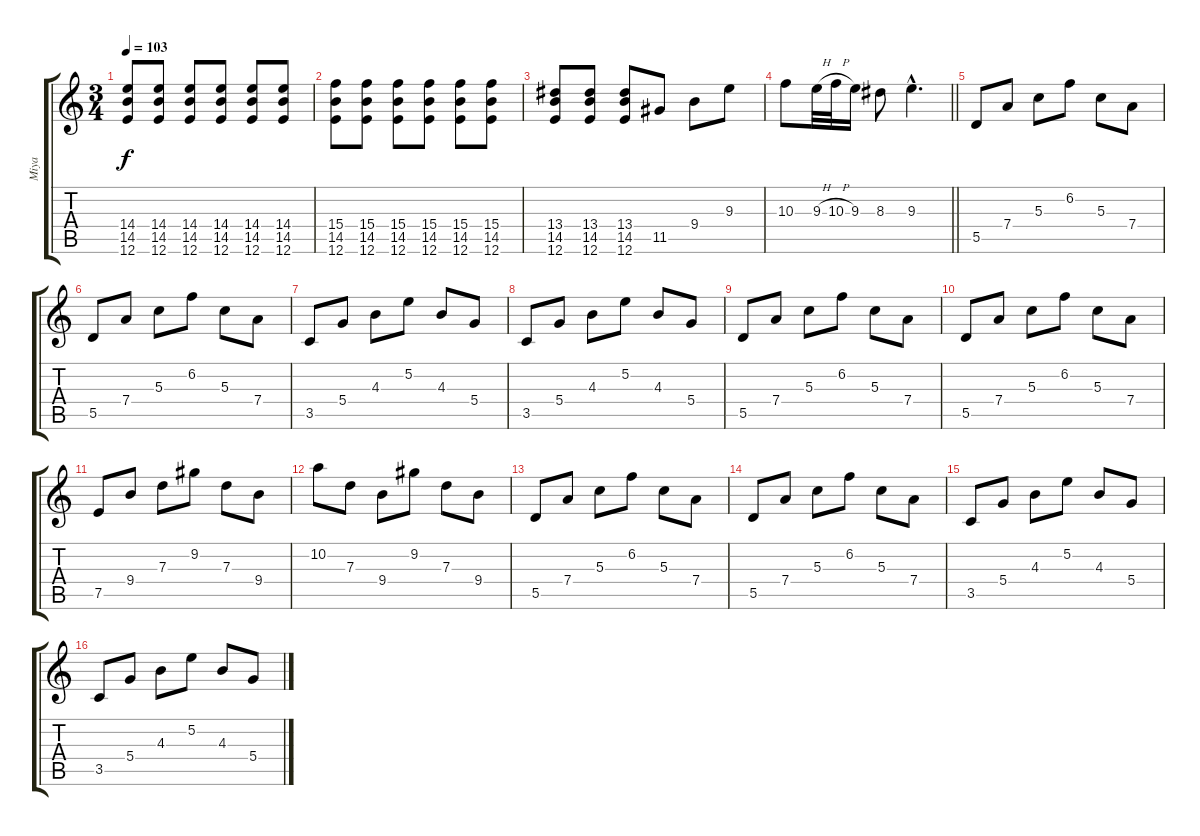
\track ("Miya" "Miya") {instrument overdrivenguitar}
\staff {score tabs}
\tuning (E4 B3 G3 D3 A2 E2) {hide}
\ts (3 4)
\tempo 103
\clef g2
\ks c
(14.4 14.5 12.6).8{dy f} (14.4 14.5 12.6).8 (14.4 14.5 12.6).8 (14.4 14.5 12.6).8 (14.4 14.5 12.6).8 (14.4 14.5 12.6).8 |
(15.4 14.5 12.6).8 (15.4 14.5 12.6).8 (15.4 14.5 12.6).8 (15.4 14.5 12.6).8 (15.4 14.5 12.6).8 (15.4 14.5 12.6).8 |
(13.4 14.5 12.6).8 (13.4 14.5 12.6).8 (13.4 14.5 12.6).8 11.5.8 9.4.8 9.3.8 |
\barLineRight lightlight
10.3.8 9.3{h}.32 10.3{h}.32 9.3.16 8.3.8 9.3{hac}.4{d} |
5.5.8 7.4.8 5.3.8 6.2.8 5.3.8 7.4.8 |
5.5.8 7.4.8 5.3.8 6.2.8 5.3.8 7.4.8 |
3.5.8 5.4.8 4.3.8 5.2.8 4.3.8 5.4.8 |
3.5.8 5.4.8 4.3.8 5.2.8 4.3.8 5.4.8 |
5.5.8 7.4.8 5.3.8 6.2.8 5.3.8 7.4.8 |
5.5.8 7.4.8 5.3.8 6.2.8 5.3.8 7.4.8 |
7.5.8 9.4.8 7.3.8 9.2.8 7.3.8 9.4.8 |
10.2.8 7.3.8 9.4.8 9.2.8 7.3.8 9.4.8 |
5.5.8 7.4.8 5.3.8 6.2.8 5.3.8 7.4.8 |
5.5.8 7.4.8 5.3.8 6.2.8 5.3.8 7.4.8 |
3.5.8 5.4.8 4.3.8 5.2.8 4.3.8 5.4.8 |
3.5.8 5.4.8 4.3.8 5.2.8 4.3.8 5.4.8
